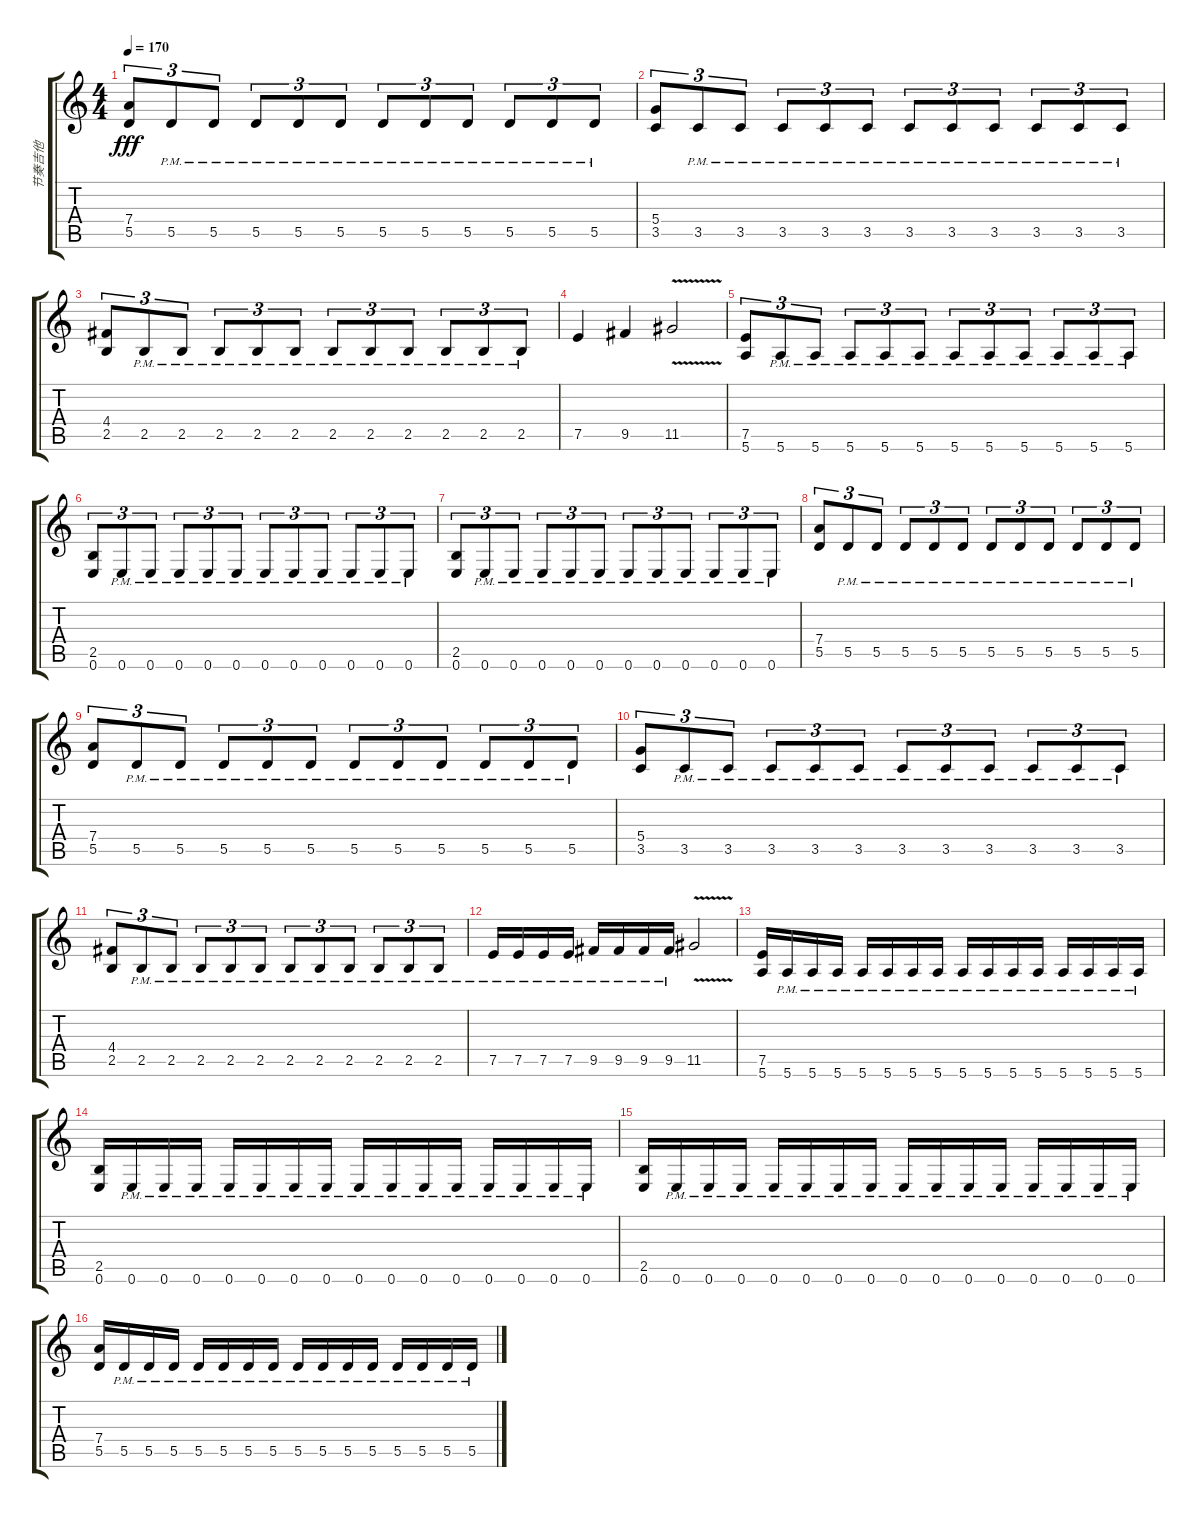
\track ("节奏吉他" "节奏吉他") {instrument distortionguitar}
\staff {score tabs}
\tuning (E4 B3 G3 D3 A2 E2) {hide}
\ts (4 4)
\tempo 170
\clef g2
\ks c
(7.4 5.5).8{tu (3 2) dy fff} 5.5{pm}.8{tu (3 2)} 5.5{pm}.8{tu (3 2)} 5.5{pm}.8{tu (3 2)} 5.5{pm}.8{tu (3 2)} 5.5{pm}.8{tu (3 2)} 5.5{pm}.8{tu (3 2)} 5.5{pm}.8{tu (3 2)} 5.5{pm}.8{tu (3 2)} 5.5{pm}.8{tu (3 2)} 5.5{pm}.8{tu (3 2)} 5.5{pm}.8{tu (3 2)} |
(5.4 3.5).8{tu (3 2)} 3.5{pm}.8{tu (3 2)} 3.5{pm}.8{tu (3 2)} 3.5{pm}.8{tu (3 2)} 3.5{pm}.8{tu (3 2)} 3.5{pm}.8{tu (3 2)} 3.5{pm}.8{tu (3 2)} 3.5{pm}.8{tu (3 2)} 3.5{pm}.8{tu (3 2)} 3.5{pm}.8{tu (3 2)} 3.5{pm}.8{tu (3 2)} 3.5{pm}.8{tu (3 2)} |
(4.4 2.5).8{tu (3 2)} 2.5{pm}.8{tu (3 2)} 2.5{pm}.8{tu (3 2)} 2.5{pm}.8{tu (3 2)} 2.5{pm}.8{tu (3 2)} 2.5{pm}.8{tu (3 2)} 2.5{pm}.8{tu (3 2)} 2.5{pm}.8{tu (3 2)} 2.5{pm}.8{tu (3 2)} 2.5{pm}.8{tu (3 2)} 2.5{pm}.8{tu (3 2)} 2.5{pm}.8{tu (3 2)} |
7.5.4 9.5.4 11.5{v}.2 |
(7.5 5.6).8{tu (3 2)} 5.6{pm}.8{tu (3 2)} 5.6{pm}.8{tu (3 2)} 5.6{pm}.8{tu (3 2)} 5.6{pm}.8{tu (3 2)} 5.6{pm}.8{tu (3 2)} 5.6{pm}.8{tu (3 2)} 5.6{pm}.8{tu (3 2)} 5.6{pm}.8{tu (3 2)} 5.6{pm}.8{tu (3 2)} 5.6{pm}.8{tu (3 2)} 5.6{pm}.8{tu (3 2)} |
(2.5 0.6).8{tu (3 2)} 0.6{pm}.8{tu (3 2)} 0.6{pm}.8{tu (3 2)} 0.6{pm}.8{tu (3 2)} 0.6{pm}.8{tu (3 2)} 0.6{pm}.8{tu (3 2)} 0.6{pm}.8{tu (3 2)} 0.6{pm}.8{tu (3 2)} 0.6{pm}.8{tu (3 2)} 0.6{pm}.8{tu (3 2)} 0.6{pm}.8{tu (3 2)} 0.6{pm}.8{tu (3 2)} |
(2.5 0.6).8{tu (3 2)} 0.6{pm}.8{tu (3 2)} 0.6{pm}.8{tu (3 2)} 0.6{pm}.8{tu (3 2)} 0.6{pm}.8{tu (3 2)} 0.6{pm}.8{tu (3 2)} 0.6{pm}.8{tu (3 2)} 0.6{pm}.8{tu (3 2)} 0.6{pm}.8{tu (3 2)} 0.6{pm}.8{tu (3 2)} 0.6{pm}.8{tu (3 2)} 0.6{pm}.8{tu (3 2)} |
(7.4 5.5).8{tu (3 2)} 5.5{pm}.8{tu (3 2)} 5.5{pm}.8{tu (3 2)} 5.5{pm}.8{tu (3 2)} 5.5{pm}.8{tu (3 2)} 5.5{pm}.8{tu (3 2)} 5.5{pm}.8{tu (3 2)} 5.5{pm}.8{tu (3 2)} 5.5{pm}.8{tu (3 2)} 5.5{pm}.8{tu (3 2)} 5.5{pm}.8{tu (3 2)} 5.5{pm}.8{tu (3 2)} |
(7.4 5.5).8{tu (3 2)} 5.5{pm}.8{tu (3 2)} 5.5{pm}.8{tu (3 2)} 5.5{pm}.8{tu (3 2)} 5.5{pm}.8{tu (3 2)} 5.5{pm}.8{tu (3 2)} 5.5{pm}.8{tu (3 2)} 5.5{pm}.8{tu (3 2)} 5.5{pm}.8{tu (3 2)} 5.5{pm}.8{tu (3 2)} 5.5{pm}.8{tu (3 2)} 5.5{pm}.8{tu (3 2)} |
(5.4 3.5).8{tu (3 2)} 3.5{pm}.8{tu (3 2)} 3.5{pm}.8{tu (3 2)} 3.5{pm}.8{tu (3 2)} 3.5{pm}.8{tu (3 2)} 3.5{pm}.8{tu (3 2)} 3.5{pm}.8{tu (3 2)} 3.5{pm}.8{tu (3 2)} 3.5{pm}.8{tu (3 2)} 3.5{pm}.8{tu (3 2)} 3.5{pm}.8{tu (3 2)} 3.5{pm}.8{tu (3 2)} |
(4.4 2.5).8{tu (3 2)} 2.5{pm}.8{tu (3 2)} 2.5{pm}.8{tu (3 2)} 2.5{pm}.8{tu (3 2)} 2.5{pm}.8{tu (3 2)} 2.5{pm}.8{tu (3 2)} 2.5{pm}.8{tu (3 2)} 2.5{pm}.8{tu (3 2)} 2.5{pm}.8{tu (3 2)} 2.5{pm}.8{tu (3 2)} 2.5{pm}.8{tu (3 2)} 2.5{pm}.8{tu (3 2)} |
7.5{pm}.16 7.5{pm}.16 7.5{pm}.16 7.5{pm}.16 9.5{pm}.16 9.5{pm}.16 9.5{pm}.16 9.5{pm}.16 11.5{v}.2 |
(7.5 5.6).16 5.6{pm}.16 5.6{pm}.16 5.6{pm}.16 5.6{pm}.16 5.6{pm}.16 5.6{pm}.16 5.6{pm}.16 5.6{pm}.16 5.6{pm}.16 5.6{pm}.16 5.6{pm}.16 5.6{pm}.16 5.6{pm}.16 5.6{pm}.16 5.6{pm}.16 |
(2.5 0.6).16 0.6{pm}.16 0.6{pm}.16 0.6{pm}.16 0.6{pm}.16 0.6{pm}.16 0.6{pm}.16 0.6{pm}.16 0.6{pm}.16{txt ""} 0.6{pm}.16 0.6{pm}.16 0.6{pm}.16 0.6{pm}.16 0.6{pm}.16 0.6{pm}.16 0.6{pm}.16 |
(2.5 0.6).16 0.6{pm}.16 0.6{pm}.16 0.6{pm}.16 0.6{pm}.16 0.6{pm}.16 0.6{pm}.16 0.6{pm}.16 0.6{pm}.16 0.6{pm}.16 0.6{pm}.16 0.6{pm}.16 0.6{pm}.16 0.6{pm}.16 0.6{pm}.16 0.6{pm}.16 |
(7.4 5.5).16 5.5{pm}.16 5.5{pm}.16 5.5{pm}.16 5.5{pm}.16 5.5{pm}.16 5.5{pm}.16 5.5{pm}.16 5.5{pm}.16 5.5{pm}.16 5.5{pm}.16 5.5{pm}.16 5.5{pm}.16 5.5{pm}.16 5.5{pm}.16 5.5{pm}.16
